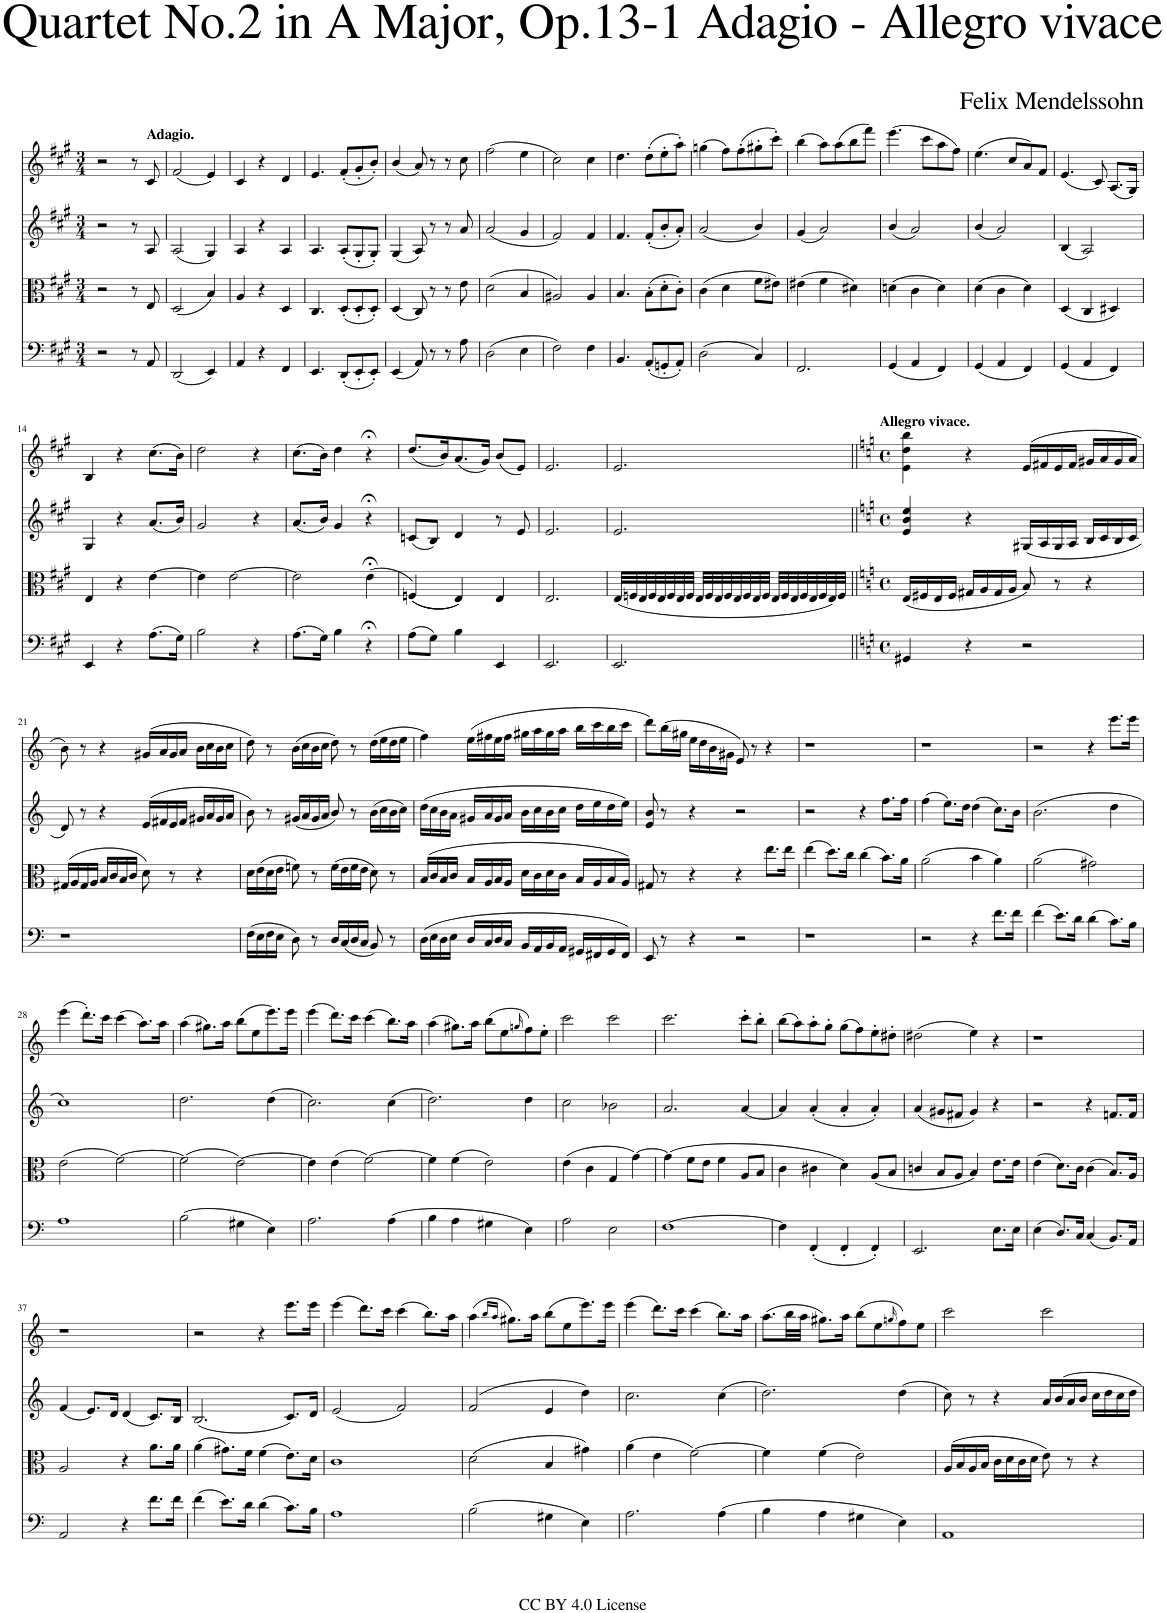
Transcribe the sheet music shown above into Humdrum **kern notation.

**kern	**kern	**kern	**kern
*part4	*part3	*part2	*part1
*staff4	*staff3	*staff2	*staff1
*I"Cello	*I"Viola	*I"Violin II	*I"Violin I
*	*I'Vla	*I'Vln	*I'Vln
*clefF4	*clefC3	*clefG2	*clefG2
*k[f#c#g#]	*k[f#c#g#]	*k[f#c#g#]	*k[f#c#g#]
*M3/4	*M3/4	*M3/4	*M3/4
=1	=1	=1	=1
2r	2r	2r	2r
8r	8r	8r	8r
!	!	!	!LO:TX:a:B:t=Adagio.
8AA/	8E/	8A/	8c#/
=2	=2	=2	=2
(2DD/	(2D/	(2A/	(2f#/
4EE/)	4B/)	4G#/)	4e/)
=3	=3	=3	=3
4AA/	4A/	4A/	4c#/
4r	4r	4r	4r
4FF#/	4D/	4A/	4d/
=4	=4	=4	=4
4.EE/	4.C#/	4.A/	4.e/
(8DD'/L	(8D'/L	(8A'/L	(8f#'/L
8EE'/	8D'/	8G#'/	8g#'/
8EE'/J)	8D'/J)	8G#'/J)	8b'/J)
=5	=5	=5	=5
(4EE/	(4D/	(4G#/	(4b/
8AA/)	8C#/)	8A/)	8a/)
8r	8r	8r	8r
8r	8r	8r	8r
8A\	8e\	8a/	8cc#\
=6	=6	=6	=6
(2D\	(2d\	(2a/	(2ff#\
4E\	4B/	4g#/	4ee\
=7	=7	=7	=7
2F#\)	2A#X/)	2f#/)	2cc#\)
4F#\	4A#/	4f#/	4cc#\
=8	=8	=8	=8
4.BB/	4.B/	4.f#/	4.dd\
(8AA'/L	(8B'\L	(8f#'/L	(8dd'\L
8GGn'/	8d'\	8b'/	8ee'\
8AA'/J)	8c#'\J)	8a'/J)	8aa'\J)
=9	=9	=9	=9
(2D\	(4c#\	(2a/	(4ggn\
.	4d\	.	8ff#\L)
.	.	.	(8ff#'\
4C#/)	8f#\L	4b/)	8gg#X'\
.	8e#X\J)	.	8ccc#'\J)
=10	=10	=10	=10
2.FF#/	(4e#X\	(4g#/	(4bb\
.	4f#\	2a/)	8aa\L)
.	.	.	(8aa\
.	4d#X\)	.	8bb\
.	.	.	8fff#\J)
=11	=11	=11	=11
(4GG#/	(4dn\	(4b/	(4.eee\
4AA/	4c#\	2a/)	.
.	.	.	8ccc#\L
4FF#/)	4d\)	.	8aa\
.	.	.	8ff#\J)
=12	=12	=12	=12
(4GG#/	(4d\	(4b/	(4.ee\
4AA/	4c#\	2a/)	.
.	.	.	8cc#/L
4FF#/)	4d\)	.	8a/)
.	.	.	8f#/J
=13	=13	=13	=13
(4GG#/	(4D/	(4B/	(4.e/
4AA/	4C#/	2A/)	.
.	.	.	8c#/)
4FF#/)	4D#X/)	.	(8.A/L
.	.	.	16G#/Jk)
!!LO:LB:g=z
=14	=14	=14	=14
4EE/	4E/	4G#/	4B/
4r	4r	4r	4r
(8.A\L	[4e\	(8.a/L	(8.cc#\L
16G#\Jk)	.	16b/Jk)	16b\Jk)
=15	=15	=15	=15
2B\	4e\]	2g#/	2dd\
.	[2e\	.	.
4r	.	4r	4r
=16	=16	=16	=16
(8.A\L	2e\]	(8.a/L	(8.cc#\L
16G#\Jk)	.	16b/Jk)	16b\Jk)
4B\	.	4g#/	4dd\
4r;<	(4e;<\	4r;<	4r;<
=17	=17	=17	=17
(8A\L	((4Fn/)	(8cn/L	(8.dd/L
8G#\J)	.	8B/J)	.
.	.	.	16b/K)
4B\	4E/))	4d/	(8.a/
.	.	.	16g#/Jk)
4EE/	4E/	8r	(8b/L
.	.	8e/	8e/J)
=18	=18	=18	=18
2.EE/	2.E/	2.e/	2.e/
=19	=19	=19	=19
2.EE/	(32E/LLL	2.e/	2.e/
.	32Fn/	.	.
.	32E/	.	.
.	32F/	.	.
.	32E/	.	.
.	32F/	.	.
.	32E/	.	.
.	32F/JJJ	.	.
.	32E/LLL	.	.
.	32F/	.	.
.	32E/	.	.
.	32F/	.	.
.	32E/	.	.
.	32F/	.	.
.	32E/	.	.
.	32F/JJJ	.	.
.	32E/LLL	.	.
.	32F/	.	.
.	32E/	.	.
.	32F/	.	.
.	32E/	.	.
.	32F/	.	.
.	32E/)	.	.
.	32F/JJJ	.	.
=20||	=20||	=20||	=20||
*k[]	*k[]	*k[]	*k[]
*M4/4	*M4/4	*M4/4	*M4/4
*met(c)	*met(c)	*met(c)	*met(c)
!	!	!	!LO:TX:a:B:t=Allegro vivace.
4GG#X/	(16E/LL	4e/ 4b/ 4ee/	4e\ 4dd\ 4bb\
.	16F#X/	.	.
.	16E/	.	.
.	16F#/JJ	.	.
4r	16G#X/LL	4r	4r
.	16A/	.	.
.	16G#/	.	.
.	16A/JJ	.	.
2r	8B/)	(16G#X/LL	(16e/LL
.	.	16A/	16f#X/
.	8r	16G#/	16e/
.	.	16A/JJ	16f#/JJ
.	4r	16B/LL	16g#X/LL
.	.	16c/	16a/
.	.	16B/	16g#/
.	.	16c/JJ	16a/JJ
!!LO:LB:g=z
=21	=21	=21	=21
1r	(16G#X/LL	8d/)	8b\)
.	16A/	.	.
.	16G#/	8r	8r
.	16A/JJ	.	.
.	16B/LL	4r	4r
.	16c/	.	.
.	16B/	.	.
.	16c/JJ	.	.
.	8d\)	(16e/LL	(16g#X/LL
.	.	16f#X/	16a/
.	8r	16e/	16g#/
.	.	16f#/JJ	16a/JJ
.	4r	16g#X/LL	16b\LL
.	.	16a/	16cc\
.	.	16g#/	16b\
.	.	16a/JJ	16cc\JJ
=22	=22	=22	=22
(16F\LL	16d\LL	8b\)	8dd\)
16E\	(16e\	.	.
16F\	16d\	8r	8r
16E\JJ	16e\JJ	.	.
8D\)	8fn\)	(16g#X/LL	(16b\LL
.	.	16a/	16cc\
8r	8r	16g#/	16b\
.	.	16a/JJ	16cc\JJ
16D/LL	(16f\LL	8b/)	8dd\)
(16C/	16e\	.	.
16D/	16f\	8r	8r
16C/JJ	16e\JJ	.	.
8BB/)	8d\)	(16b\LL	(16dd\LL
.	.	16cc\	16ee\
8r	8r	16b\	16dd\
.	.	16cc\JJ)	16ee\JJ
=23	=23	=23	=23
(16D\LL	(16B/LL	(16dd\LL	4ff\)
16E\	16c/	16cc\	.
16D\	16B/	16b\	.
16E\JJ	16c/JJ	16a\JJ	.
16D/LL	16B/LL	16g#X/LL	(16ee\LL
16C/	16A/	16a/	16ff#X\
16D/	16B/	16g#/	16ee\
16C/JJ	16A/JJ	16a/JJ	16ff#\JJ
16BB/LL	16d\LL	16b\LL	16gg#X\LL
16AA/	16c\	16cc\	16aa\
16BB/	16d\	16b\	16gg#\
16AA/JJ	16c\JJ	16cc\JJ	16aa\JJ
16GG#X/LL	16B/LL	16dd\LL	16bb\LL
16FF#X/	16A/	16ee\	16ccc\
16GG#/	16B/	16dd\	16bb\
16FF#/JJ)	16A/JJ)	16ee\JJ)	16ccc\JJ
=24	=24	=24	=24
8EE/	8G#X/	8e/ 8b/	8ddd\L)
8r	8r	8r	(16bb\L
.	.	.	16gg#X\JJ
4r	4r	4r	16ee\LL
.	.	.	16dd\
.	.	.	16b\
.	.	.	16g#X\JJ
2r	4r	2r	8e/)
.	.	.	8r
.	8.ee\L	.	4r
.	16ee\Jk	.	.
=25	=25	=25	=25
1r	(4ee\	2r	1r
.	8.dd\L)	.	.
.	16cc\Jk	.	.
.	(4cc\	4r	.
.	8.b\L)	8.ff\L	.
.	16a\Jk	16ff\Jk	.
=26	=26	=26	=26
2r	(2a\	(4ff\	1r
.	.	8.ee\L)	.
.	.	16dd\Jk	.
4r	4b\	(4dd\	.
8.f\L	4a\)	8.cc\L)	.
16f\Jk	.	16b\Jk	.
=27	=27	=27	=27
(4f\	(2a\	(2.b\	2r
8.e\L)	.	.	.
16d\Jk	.	.	.
(4d\	2g#X\)	.	4r
8.c\L)	.	4dd\	8.eee\L
16B\Jk	.	.	16eee\Jk
!!LO:LB:g=z
=28	=28	=28	=28
1A	(2e\	1cc)	(4eee\
.	.	.	8.ddd'\L)
.	.	.	16ccc\Jk
.	[2f\)	.	(4ccc\
.	.	.	8.aa\L)
.	.	.	16aa\Jk
=29	=29	=29	=29
(2B\	(2f\]	2.dd\	(4aa\
.	.	.	8.gg#X\L)
.	.	.	16aa\Jk
4G#X\	[2e\)	.	(8bb\L
.	.	.	8ee\
4E\)	.	(4dd\	8.eee\)
.	.	.	16eee\Jk
=30	=30	=30	=30
2.A\	4e\]	2.cc\)	(4eee\
.	(4e\	.	8.ddd\L)
.	.	.	16ccc\Jk
.	[2f\)	.	(4ccc\
(4A\	.	(4cc\	8.bb\L)
.	.	.	16aa\Jk
=31	=31	=31	=31
4B\	4f\]	2.dd\)	(4aa\
4A\	(4f\	.	8.gg#X\L)
.	.	.	16aa\Jk
4G#X\	2e\)	.	(8bb\L
.	.	.	8ee\
.	.	.	16qggn/
4E\)	.	4dd\	8ff\)
.	.	.	8ee'\J
=32	=32	=32	=32
2A\	(4e\	2cc\	2ccc\
.	4c\	.	.
2E\	4G/	2b-X\	2ccc\
.	[4g\)	.	.
=33	=33	=33	=33
[1F	(4g\]	2.a/	2.ccc\
.	8f\L	.	.
.	8e\J	.	.
.	4f\	.	.
.	8A/L	[4a/	8ccc'\L
.	8B/J	.	8bb'\J
=34	=34	=34	=34
4F\]	4c\	4a/]	(8bb\L
.	.	.	8aa\)
(4FF'/	4c#X\	(4a'/	8aa'\
.	.	.	8gg'\J
4FF'/	4d\)	4a'/	(8gg\L
.	.	.	8ff\)
4FF'/)	(8A/L	4a'/)	8ee'\
.	8B/J	.	8dd#X'\J
=35	=35	=35	=35
2.EE/	4cn/	(4a/	(2dd#X\
.	8B/L	8g#X/L	.
.	8A/J	8f#X/J	.
.	4B/)	4g#/)	4ee\)
8.E\L	8.e\L	4r	4r
16E\Jk	16e\Jk	.	.
=36	=36	=36	=36
(4E\	(4e\	2r	1r
8.D/L)	8.d\L)	.	.
16C/Jk	16c\Jk	.	.
(4C/	(4c\	4r	.
8.BB/L)	8.B/L)	8.fn/L	.
16AA/Jk	16A/Jk	16f/Jk	.
!!LO:LB:g=z
=37	=37	=37	=37
2AA/	2A/	(4f/	1r
.	.	8.e/L)	.
.	.	16d/Jk	.
4r	4r	(4d/	.
8.f\L	8.a\L	8.c/L)	.
16f\Jk	16a\Jk	16B/Jk	.
=38	=38	=38	=38
(4f\	(4a\	(2.B/	2r
8.e\L)	8.g#X\L)	.	.
16d\Jk	16f\Jk	.	.
(4d\	(4f\	.	4r
8.c\L)	8.e\L)	8.c/L)	8.eee\L
16B\Jk	16d\Jk	16d/Jk	16eee\Jk
=39	=39	=39	=39
1A	1c	(2e/	(4eee\
.	.	.	8.ddd\L)
.	.	.	16ccc\Jk
.	.	2f/)	(4ccc\
.	.	.	8.bb\L)
.	.	.	16aa\Jk
=40	=40	=40	=40
(2B\	(2d\	(2f/	(4aa\
.	.	.	16qbb/LL
.	.	.	16qaa/JJ
.	.	.	8.gg#X\L)
.	.	.	16aa\Jk
4G#X\	4B/	4e/	(8bb\L
.	.	.	8ee\
4E\)	4g#X\)	4dd\)	8.eee\)
.	.	.	16eee\Jk
=41	=41	=41	=41
2.A\	(4a\	2.cc\	(4eee\
.	4e\	.	8.ddd\L)
.	.	.	16ccc\Jk
.	[2f\)	.	(4ccc\
(4A\	.	(4cc\	8.bb\L)
.	.	.	16aa\Jk
=42	=42	=42	=42
4B\	4f\]	2.dd\)	(8.aa\L
.	.	.	32bb\LL
.	.	.	32aa\JJJ
4A\	(4f\	.	8.gg#X\L)
.	.	.	16aa\Jk
4G#X\	2e\)	.	(8bb\L
.	.	.	8ee\
.	.	.	16qggn/
4E\)	.	(4dd\	8ff\)
.	.	.	8ee\J
=43	=43	=43	=43
1AA	(16A/LL	8cc\)	2ccc\
.	16B/	.	.
.	16A/	8r	.
.	16B/JJ	.	.
.	16c\LL	4r	.
.	16d\	.	.
.	16c\	.	.
.	16d\JJ	.	.
.	8e\)	16a/LL	2ccc\
.	.	16b/	.
.	8r	16a/	.
.	.	16b/JJ	.
.	4r	16cc\LL	.
.	.	16dd\	.
.	.	16cc\	.
.	.	16dd\JJ	.
=	=	=	=
*-	*-	*-	*-
